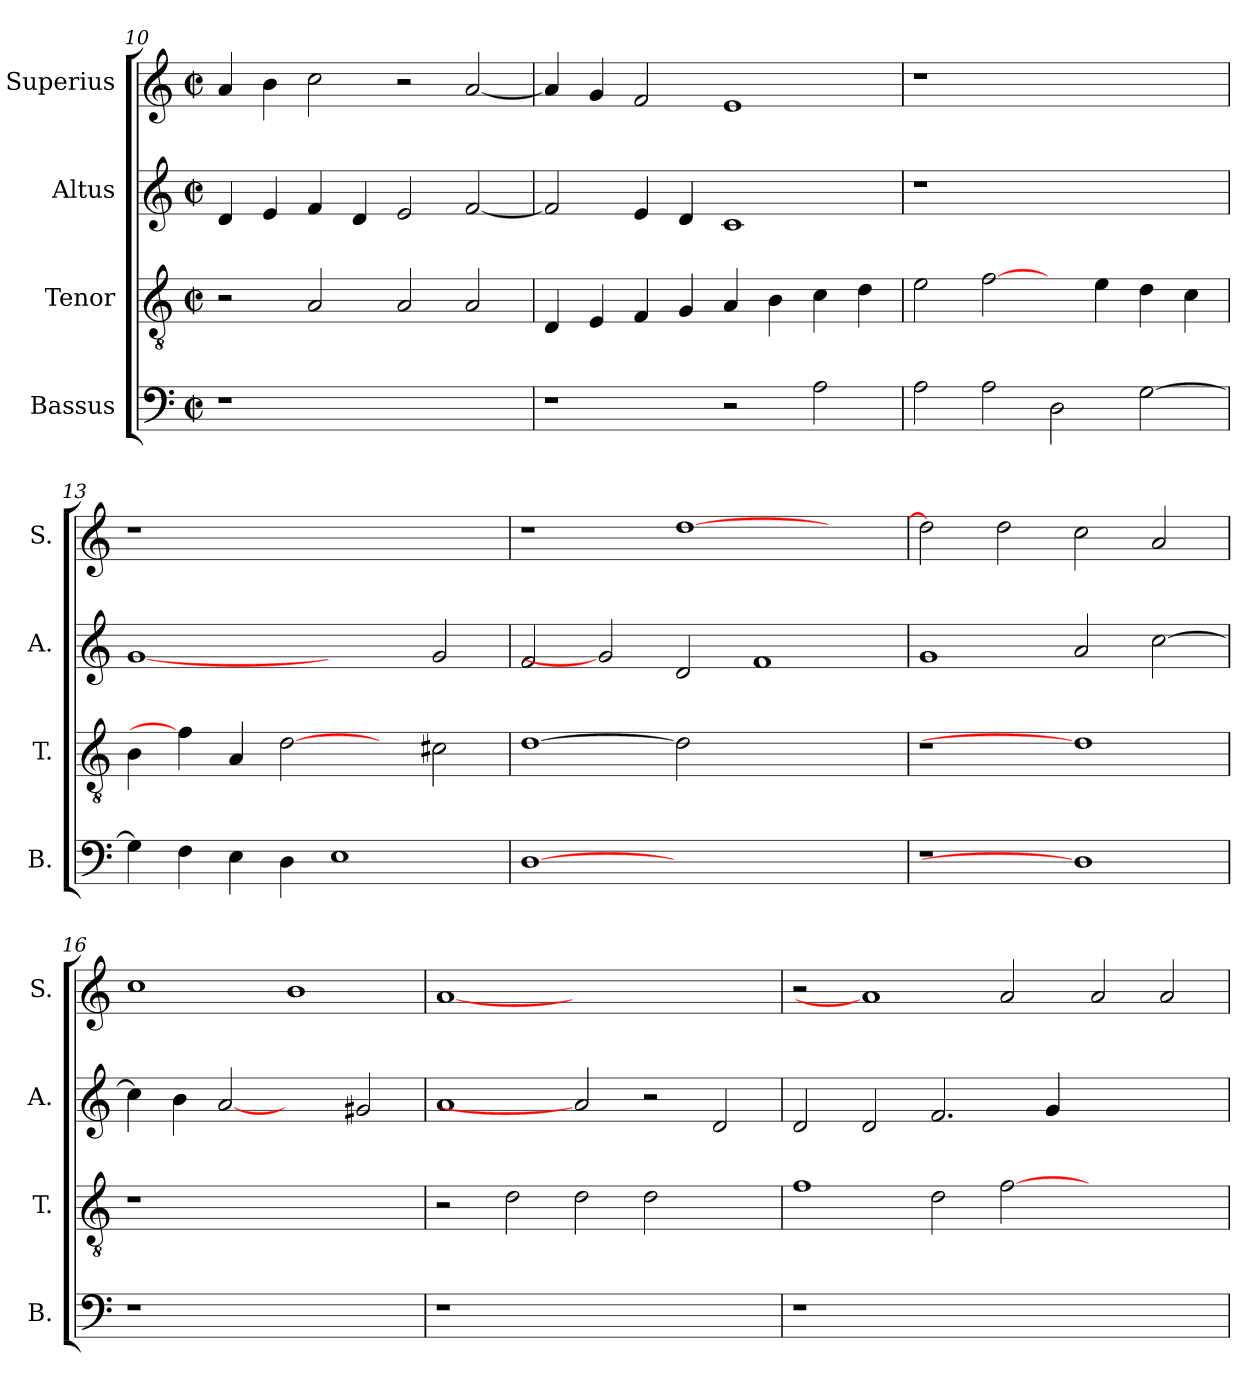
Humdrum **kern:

**kern	**kern	**kern	**kern
*part4	*part3	*part2	*part1
*staff4	*staff3	*staff2	*staff1
*I"Bassus	*I"Tenor	*I"Altus	*I"Superius
*I'B.	*I'T.	*I'A.	*I'S.
*clefF4	*clefGv2	*clefG2	*clefG2
*	*ITrd7c12	*	*
*k[]	*k[]	*k[]	*k[]
*C:	*C:	*C:	*C:
*M2/2	*M2/2	*M2/2	*M2/2
*met(c|)	*met(c|)	*met(c|)	*met(c|)
=10	=10	=10	=10
!LO:N:vis=1	!	!	!
1r	2r	4di/	4ai/
.	.	4ei/	4bi\
.	2AAi/	4fi/	2cci\
.	.	4di/	.
1ryy	2AAi/	2ei/	2r
.	2AAi/	[<2fi/	[<2ai/
!!LO:LB:g=z
=11	=11	=11	=11
1r	4DDi/	2fi/]	4ai/]
.	4EEi/	.	4gi/
.	4FFi/	4ei/	2fi/
.	4GGi/	4di/	.
2r	4AAi/	1ci	1ei
.	4BBi\	.	.
2Ai\	4Ci\	.	.
.	4Di\	.	.
=12	=12	=12	=12
!	!	!LO:N:vis=1	!LO:N:vis=1
2Ai\	2Ei\	1r	1r
2Ai\	[2Fi\	.	.
2Di\	4ryy	1ryy	1ryy
.	4Ei\	.	.
[>2Gi\	4Di\	.	.
.	4Ci\	.	.
=13	=13	=13	=13
!	!	!	!LO:N:vis=1
4Gi\]	4BBi\	[1gi	1r
4Fi\	4Fi\]	.	.
4Ei\	4AAi/	.	.
4Di\	[2Di	.	.
1Ei	.	2ryy	1ryy
.	4ryy	.	.
.	2C#Xi\	2gi/	.
=14	=14	=14	=14
[1Di	[1Di	2fi/	1r
.	.	2gi]	.
1.ryy	2Di]	2di/	[>1ddi
.	1ryy	1fi	.
.	.	.	2ryy
=15	=15	=15	=15
!LO:N:vis=1	!LO:N:vis=1	!	!
1r	1r	1gi	2ddi\]
.	.	.	2ddi\
1Di]	1Di]	2ai/	2cci\
.	.	[>2cci\	2ai/
!!LO:PB:g=z
=16	=16	=16	=16
!LO:N:vis=1	!LO:N:vis=1	!	!
1r	1r	4cci\]	1cci
.	.	4bi\	.
.	.	[2ai	.
1ryy	1ryy	2ryy	1bi
.	.	2g#Xi/	.
=17	=17	=17	=17
!LO:N:vis=1	!	!	!
1r	2r	1ai	[1ai
.	2Di\	.	.
1.ryy	2Di\	2ai]	1.ryy
.	2Di\	2r	.
.	2ryy	2di/	.
=18	=18	=18	=18
!LO:N:vis=1	!	!	!
1r	1Fi	2di/	2r
.	.	2di/	1ai]
0ryy	2Di\	2.fi/	.
.	[>2Fi\	.	2ai/
.	.	4gi/	.
.	1ryy	1ryy	2ai/
.	.	.	2ai/
=	=	=	=
*-	*-	*-	*-
